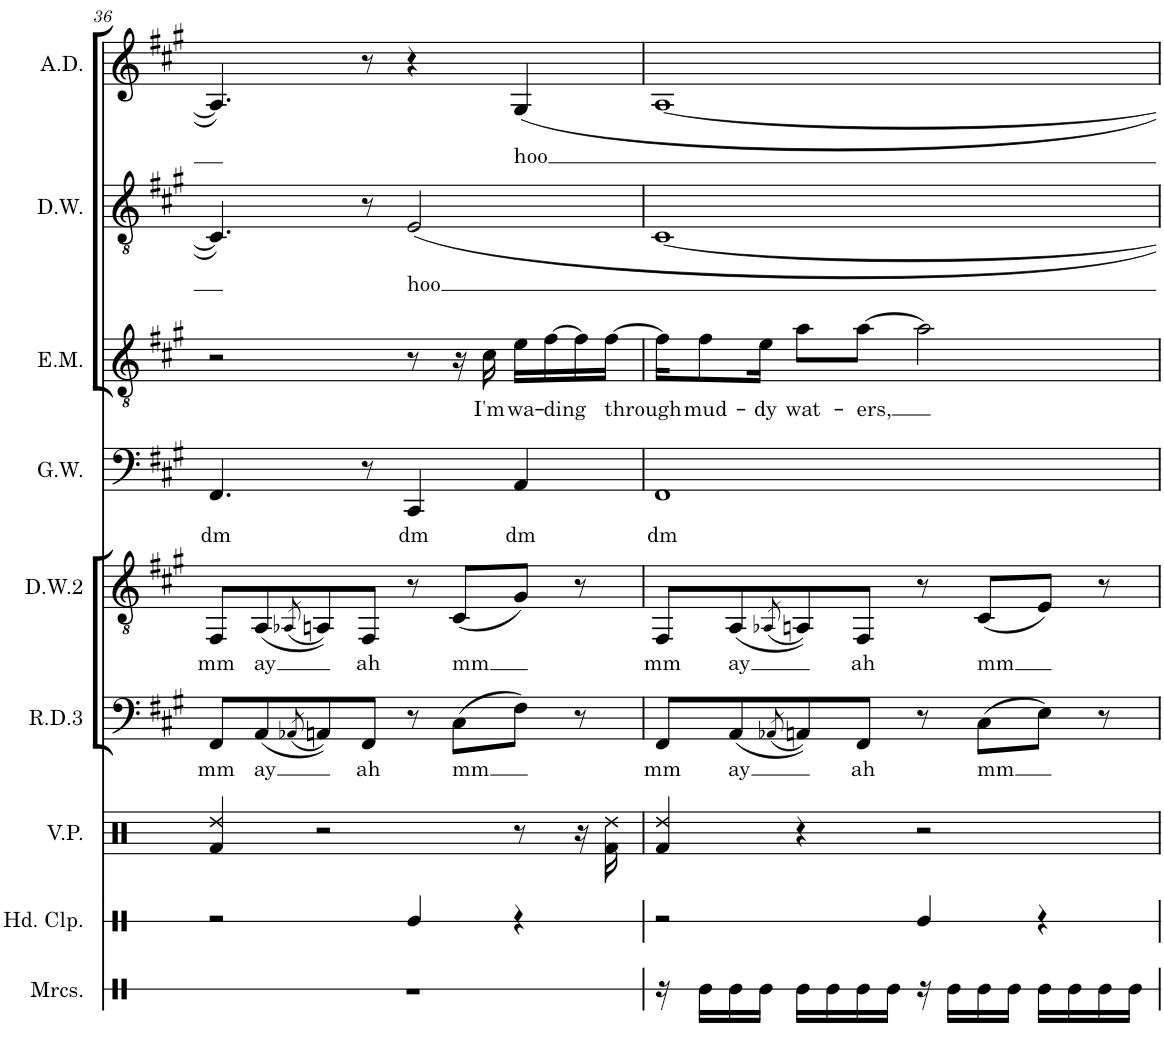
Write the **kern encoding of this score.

**kern	**text	**kern	**text	**kern	**text	**kern	**text	**kern	**text	**kern	**text
*part6	*part6	*part5	*part5	*part4	*part4	*part3	*part3	*part2	*part2	*part1	*part1
*staff6	*staff6	*staff5	*staff5	*staff4	*staff4	*staff3	*staff3	*staff2	*staff2	*staff1	*staff1
*I"Rocky DeMayo 3	*	*I"Daniel Wood 2	*	*I"Gary Warren	*	*I"Elijah Morman	*	*I"Daniel Wood	*	*I"Ayana Diaz	*
*I'R.D.3	*	*I'D.W.2	*	*I'G.W.	*	*I'E.M.	*	*I'D.W.	*	*I'A.D.	*
!!LO:PB:g=z
*clefF4	*	*clefGv2	*	*clefF4	*	*clefGv2	*	*clefGv2	*	*clefG2	*
*k[f#c#g#]	*	*k[f#c#g#]	*	*k[f#c#g#]	*	*k[f#c#g#]	*	*k[f#c#g#]	*	*k[f#c#g#]	*
*M4/4	*	*M4/4	*	*M4/4	*	*M4/4	*	*M4/4	*	*M4/4	*
=36	=36	=36	=36	=36	=36	=36	=36	=36	=36	=36	=36
!	!LO:LY:b	!	!LO:LY:b	!	!LO:LY:b	!	!	!	!	!	!
8FF#/L	mm	8FF#/L	mm	4.FF#/	dm	2r	.	4.C#/]	.	4.A/]	.
!	!LO:LY:b	!	!LO:LY:b	!	!	!	!	!	!	!	!
(8AA/	ay	(8AA/	ay	.	.	.	.	.	.	.	.
(8qAA-X/	.	(8qAA-X/	.	.	.	.	.	.	.	.	.
8AAn/))	.	8AAn/))	.	.	.	.	.	.	.	.	.
!	!LO:LY:b	!	!LO:LY:b	!	!	!	!	!	!	!	!
8FF#/J	ah	8FF#/J	ah	8r	.	.	.	8r	.	8r	.
!	!	!	!	!	!LO:LY:b	!	!	!	!LO:LY:b	!	!
8r	.	8r	.	4CC#/	dm	8r	.	2E/	hoo	4r	.
!	!LO:LY:b	!	!LO:LY:b	!	!	!	!	!	!	!	!
(8C#\L	mm	(8C#/L	mm	.	.	16r	.	.	.	.	.
!	!	!	!	!	!	!	!LO:LY:b	!	!	!	!
.	.	.	.	.	.	16c#\	I'm	.	.	.	.
!	!	!	!	!	!LO:LY:b	!	!LO:LY:b	!	!	!	!LO:LY:b
8F#\J)	.	8G#/J)	.	4AA/	dm	16e\LL	wa-	.	.	4G#/	hoo
!	!	!	!	!	!	!	!LO:LY:b	!	!	!	!
.	.	.	.	.	.	[16f#\	-ding	.	.	.	.
8r	.	8r	.	.	.	16f#\]	.	.	.	.	.
!	!	!	!	!	!	!	!LO:LY:b	!	!	!	!
.	.	.	.	.	.	[16f#\JJ	through	.	.	.	.
=37	=37	=37	=37	=37	=37	=37	=37	=37	=37	=37	=37
!	!LO:LY:b	!	!LO:LY:b	!	!LO:LY:b	!	!	!	!	!	!
8FF#/L	mm	8FF#/L	mm	1FF#	dm	16f#\KL]	.	[1C#	.	[1A	.
!	!	!	!	!	!	!	!LO:LY:b	!	!	!	!
.	.	.	.	.	.	8f#\	mud-	.	.	.	.
!	!LO:LY:b	!	!LO:LY:b	!	!	!	!	!	!	!	!
(8AA/	ay	(8AA/	ay	.	.	.	.	.	.	.	.
!	!	!	!	!	!	!	!LO:LY:b	!	!	!	!
.	.	.	.	.	.	16e\Jk	-dy	.	.	.	.
(8qAA-X/	.	(8qAA-X/	.	.	.	.	.	.	.	.	.
!	!	!	!	!	!	!	!LO:LY:b	!	!	!	!
8AAn/))	.	8AAn/))	.	.	.	8a\L	wat-	.	.	.	.
!	!LO:LY:b	!	!LO:LY:b	!	!	!	!LO:LY:b	!	!	!	!
8FF#/J	ah	8FF#/J	ah	.	.	[8a\J	-ers,	.	.	.	.
8r	.	8r	.	.	.	2a\]	.	.	.	.	.
!	!LO:LY:b	!	!LO:LY:b	!	!	!	!	!	!	!	!
(8C#\L	mm	(8C#/L	mm	.	.	.	.	.	.	.	.
8E\J)	.	8E/J)	.	.	.	.	.	.	.	.	.
8r	.	8r	.	.	.	.	.	.	.	.	.
=	=	=	=	=	=	=	=	=	=	=	=
*-	*-	*-	*-	*-	*-	*-	*-	*-	*-	*-	*-
